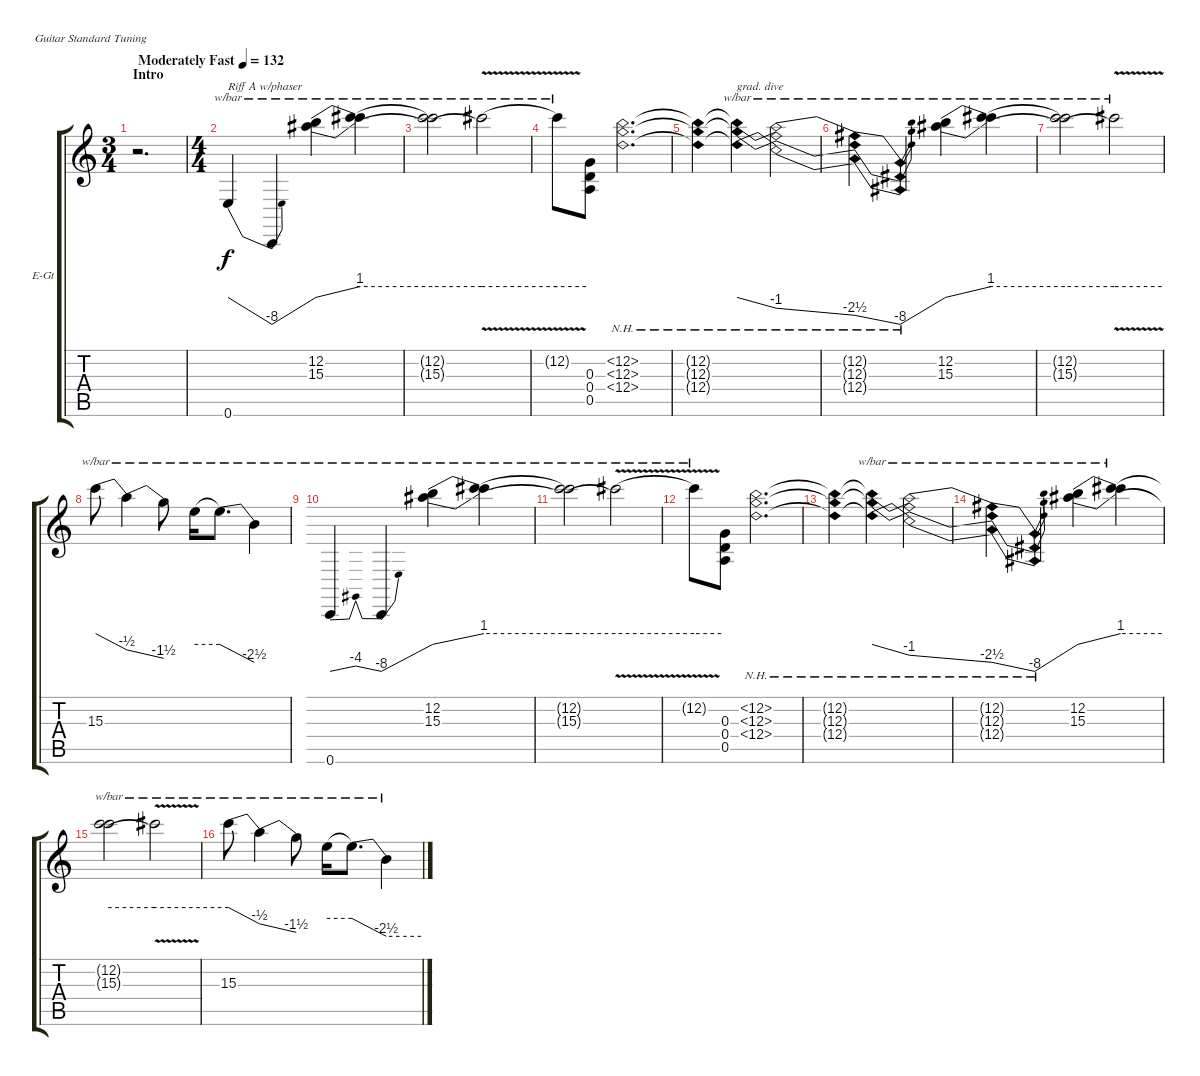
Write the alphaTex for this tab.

\bracketExtendMode groupsimilarinstruments
\firstSystemTrackNameOrientation horizontal
\otherSystemsTrackNameOrientation horizontal
\track ("Guitar 3" "E-Gt") {instrument distortionguitar}
\staff {score tabs}
\tuning (E4 B3 G3 D3 A2 E2)
\ts (3 4)
\section ("" "Intro")
\tempo (132 "Moderately Fast")
\clef g2
\ks c
r.2{d dy f instrument distortionguitar} |
\ts (4 4)
\beaming (8 2 2 2 2)
0.6.4{tbe (dive default 0 0 59.4 -32) txt "Riff A w/phaser"} 0.6{t}.4{tbe (dive default 0 -32 60 0)} (12.2 15.3).4{tbe (dive default 0 0 60 4)} (15.3{t} 12.2{t}).4{tbe (hold default 0 4 60 4)} |
(15.3{t} 12.2{t}).2{tbe (hold default 0 4 60 4)} 12.2{v t}.2{tbe (hold default 0 4 60 4)} |
12.2{v t}.8{tbe (hold default 0 4 60 4)} (0.3 0.4 0.5).8 (12.2{nh} 12.3{nh} 12.4{nh}).2{d} |
(12.2{nh t} 12.3{nh t} 12.4{nh t}).4 (12.4{nh t} 12.3{nh t} 12.2{nh t}).4{tbe (dive default 0 0 59.4 -4) txt "grad. dive"} (12.2{nh t} 12.3{nh t} 12.4{nh t}).2{tbe (dive default 0 -4 60 -10)} |
(12.2{nh t} 12.3{nh t} 12.4{nh t}).4{tbe (dive default 0 -10 60 -32)} (12.4{nh t} 12.3{nh t} 12.2{nh t}).4{tbe (dive default 0 -32 60 0)} (12.2 15.3).4{tbe (dive default 0 0 60 4)} (15.3{t} 12.2{t}).4{tbe (hold default 0 4 60 4)} |
(15.3{t} 12.2{t}).2{tbe (hold default 0 4 60 4)} 12.2{v t}.2{tbe (hold default 0 4 60 4)} |
15.3.8{tbe (dive default 0 4 60 -2)} 15.3{t}.4{tbe (dive default 0 -2 45 -6)} 15.3{t}.8{tbe (hold default 0 -6 60 -6)} 14.4.8{tbe (dive default 0.6 -6 60 0) gr} 14.4{t}.16{tbe (hold default 0 0 60 0)} 14.4{t}.8{d tbe (dive default 0 0 60 -10)} 14.4{t}.4{tbe (hold default 0 -10 60 -10)} |
0.6.8{tbe (dive default 0 -10 60 -14) gr} 0.6{t}.4{tbe (dive default 0 -14 60 -32)} 0.6{t}.4{tbe (hold default 0 -32 60 -32)} 0.6{t}.4{tbe (hold default 0 -32 60 -32)} 0.6{t}.4{tbe (hold default 0 -32 60 -32) txt "End Riff A"} |
0.6.4{tbe (dip default 0 -32 21 -16 59.4 -32)} 0.6{t}.4{tbe (dive default 0 -32 60 0)} (12.2 15.3).4{tbe (dive default 0 0 60 4)} (15.3{t} 12.2{t}).4{tbe (hold default 0 4 60 4)} |
(15.3{t} 12.2{t}).2{tbe (hold default 0 4 60 4)} 12.2{v t}.2{tbe (hold default 0 4 60 4)} |
12.2{v t}.8{tbe (hold default 0 4 60 4)} (0.3 0.4 0.5).8 (12.2{nh} 12.3{nh} 12.4{nh}).2{d} |
(12.2{nh t} 12.3{nh t} 12.4{nh t}).4 (12.4{nh t} 12.3{nh t} 12.2{nh t}).4{tbe (dive default 0 0 59.4 -4)} (12.2{nh t} 12.3{nh t} 12.4{nh t}).2{tbe (dive default 0 -4 60 -10)} |
(12.2{nh t} 12.3{nh t} 12.4{nh t}).4{tbe (dive default 0 -10 60 -32)} (12.4{nh t} 12.3{nh t} 12.2{nh t}).4{tbe (dive default 0 -32 60 0)} (12.2 15.3).4{tbe (dive default 0 0 60 4)} (15.3{t} 12.2{t}).4{tbe (hold default 0 4 60 4)} |
(15.3{t} 12.2{t}).2{tbe (hold default 0 4 60 4)} 12.2{v t}.2{tbe (hold default 0 4 60 4)} |
15.3.8{tbe (dive default 0 4 60 -2)} 15.3{t}.4{tbe (dive default 0 -2 45 -6)} 15.3{t}.8{tbe (hold default 0 -6 60 -6)} 14.4.8{tbe (dive default 0.6 -6 60 0) gr} 14.4{t}.16{tbe (hold default 0 0 60 0)} 14.4{t}.8{d tbe (dive default 0 0 60 -10)} 14.4{t}.4{tbe (hold default 0 -10 60 -10)}
